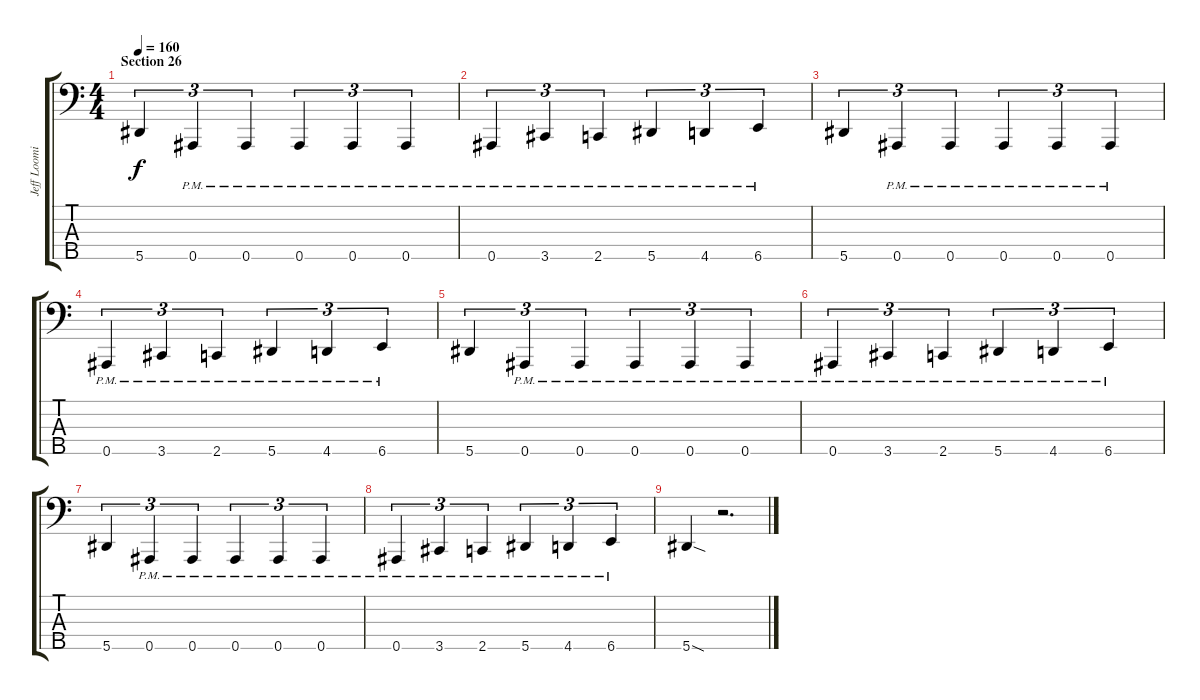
\track ("Jeff Loomis - bass" "Jeff Loomi") {instrument electricbasspick}
\staff {score tabs}
\tuning (Gb2 Db2 Ab1 Eb1 Bb0) {hide}
\ts (4 4)
\section ("" "Section 26")
\tempo 160
\clef f4
\ks c
5.5.4{tu (3 2) dy f} 0.5{pm}.4{tu (3 2)} 0.5{pm}.4{tu (3 2)} 0.5{pm}.4{tu (3 2)} 0.5{pm}.4{tu (3 2)} 0.5{pm}.4{tu (3 2)} |
0.5{pm}.4{tu (3 2)} 3.5{pm}.4{tu (3 2)} 2.5{pm}.4{tu (3 2)} 5.5{pm}.4{tu (3 2)} 4.5{pm}.4{tu (3 2)} 6.5{pm}.4{tu (3 2)} |
5.5.4{tu (3 2)} 0.5{pm}.4{tu (3 2)} 0.5{pm}.4{tu (3 2)} 0.5{pm}.4{tu (3 2)} 0.5{pm}.4{tu (3 2)} 0.5{pm}.4{tu (3 2)} |
0.5{pm}.4{tu (3 2)} 3.5{pm}.4{tu (3 2)} 2.5{pm}.4{tu (3 2)} 5.5{pm}.4{tu (3 2)} 4.5{pm}.4{tu (3 2)} 6.5{pm}.4{tu (3 2)} |
5.5.4{tu (3 2)} 0.5{pm}.4{tu (3 2)} 0.5{pm}.4{tu (3 2)} 0.5{pm}.4{tu (3 2)} 0.5{pm}.4{tu (3 2)} 0.5{pm}.4{tu (3 2)} |
0.5{pm}.4{tu (3 2)} 3.5{pm}.4{tu (3 2)} 2.5{pm}.4{tu (3 2)} 5.5{pm}.4{tu (3 2)} 4.5{pm}.4{tu (3 2)} 6.5{pm}.4{tu (3 2)} |
5.5.4{tu (3 2)} 0.5{pm}.4{tu (3 2)} 0.5{pm}.4{tu (3 2)} 0.5{pm}.4{tu (3 2)} 0.5{pm}.4{tu (3 2)} 0.5{pm}.4{tu (3 2)} |
0.5{pm}.4{tu (3 2)} 3.5{pm}.4{tu (3 2)} 2.5{pm}.4{tu (3 2)} 5.5{pm}.4{tu (3 2)} 4.5{pm}.4{tu (3 2)} 6.5{pm}.4{tu (3 2)} |
5.5{sod}.4 r.2{d}
